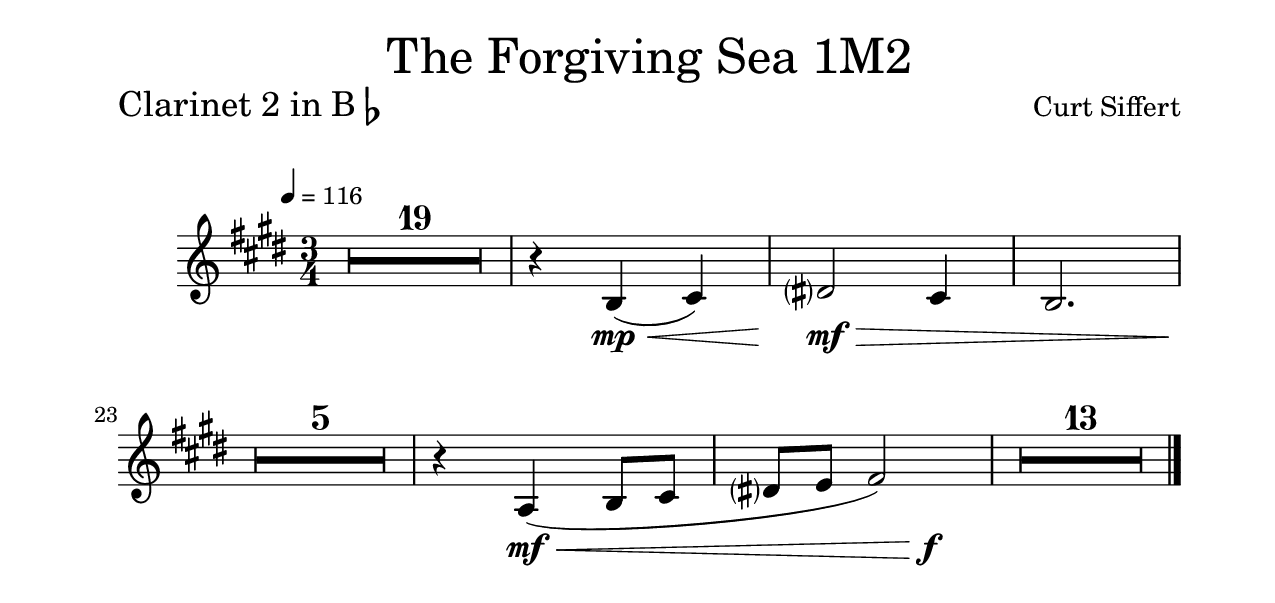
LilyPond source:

\version "2.18.2"
\include "english.ly"
\include "../lib/parts.ily"

\paper {
	ragged-last-bottom = ##t
}

\header {
	instrument = \markup { "Clarinet 2 in B"\flat }
}

\version "2.18.2"
\include "english.ly"

clarinetTwoNotes = \relative c' {

	\time 3/4
	\key d \major
	\set tieWaitForNote = ##t

	R2.*19 |
	r4 a\mp\<( b) |
	\tag #'part { cs?2\mf\>b4 | }
	\tag #'score { cs2\mf\>b4 | }
	a2. |
	
	\tag #'part { \break }
	
	R2.*5\! |
	
	r4 g\mf\<( a8 b |
	\tag #'part { cs?8 d << {e2)} {s4 s4\f} >> | }
	\tag #'score { cs8 d << {e2)} {s4 s4\f} >> | }

	R2.*13
		
	\bar "|."
		
}


{ 
	\everyPartScore
	\transpose bf c'
	\keepWithTag #'part \clarinetTwoNotes
}	
